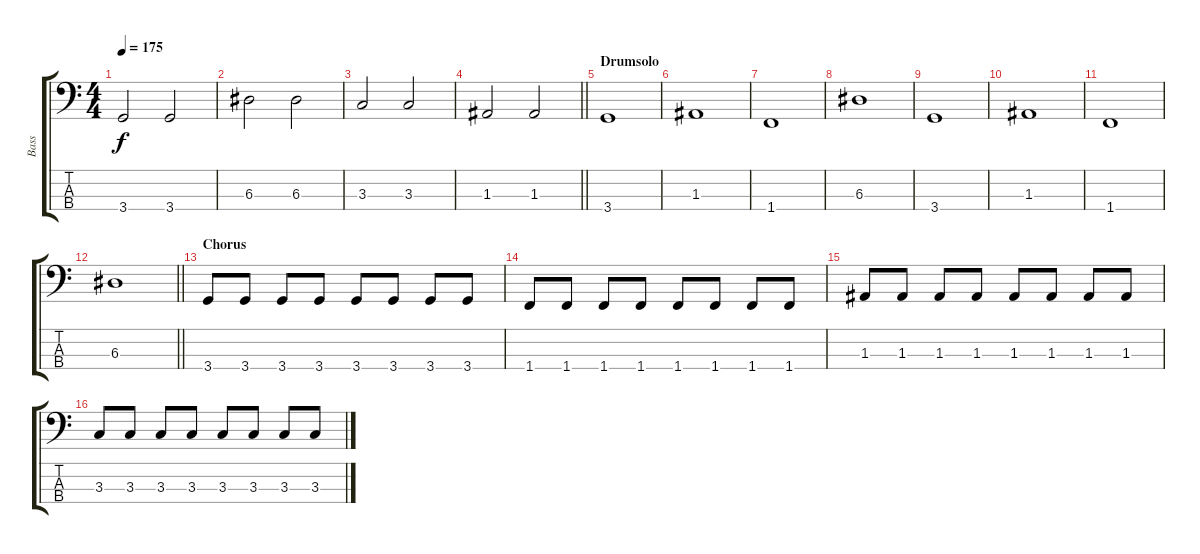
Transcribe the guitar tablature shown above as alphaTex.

\track ("Bass" "Bass") {instrument electricbasspick}
\staff {score tabs}
\tuning (G2 D2 A1 E1) {hide}
\ts (4 4)
\tempo 175
\clef f4
\ks c
3.4.2{dy f} 3.4.2 |
6.3.2 6.3.2 |
3.3.2 3.3.2 |
\barLineRight lightlight
1.3.2 1.3.2 |
\section ("" "Drumsolo")
3.4.1 |
1.3.1 |
1.4.1 |
6.3.1 |
3.4.1 |
1.3.1 |
1.4.1 |
\barLineRight lightlight
6.3.1 |
\section ("" "Chorus")
3.4.8 3.4.8 3.4.8 3.4.8 3.4.8 3.4.8 3.4.8 3.4.8 |
1.4.8 1.4.8 1.4.8 1.4.8 1.4.8 1.4.8 1.4.8 1.4.8 |
1.3.8 1.3.8 1.3.8 1.3.8 1.3.8 1.3.8 1.3.8 1.3.8 |
3.3.8 3.3.8 3.3.8 3.3.8 3.3.8 3.3.8 3.3.8 3.3.8
